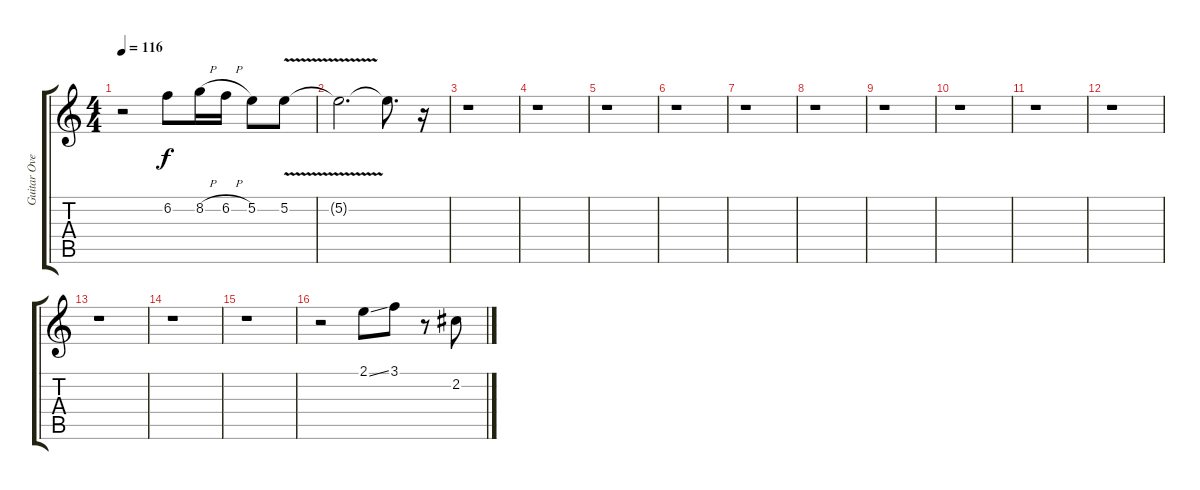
\track ("Guitar Overdubs" "Guitar Ove") {instrument distortionguitar}
\staff {score tabs}
\tuning (D4 B3 G3 D3 G2 D2) {hide}
\ts (4 4)
\tempo 116
\clef g2
\ks c
r.2{dy f} 6.2.8 8.2{h}.16 6.2{h}.16 5.2.8 5.2{v}.8 |
5.2{t}.2{d} 5.2{t}.8{d} r.16 |
r.1 |
r.1 |
r.1 |
r.1 |
r.1 |
r.1 |
r.1 |
r.1 |
r.1 |
r.1 |
r.1 |
r.1 |
r.1 |
r.2 2.1{ss}.8 3.1.8 r.8 2.2.8
